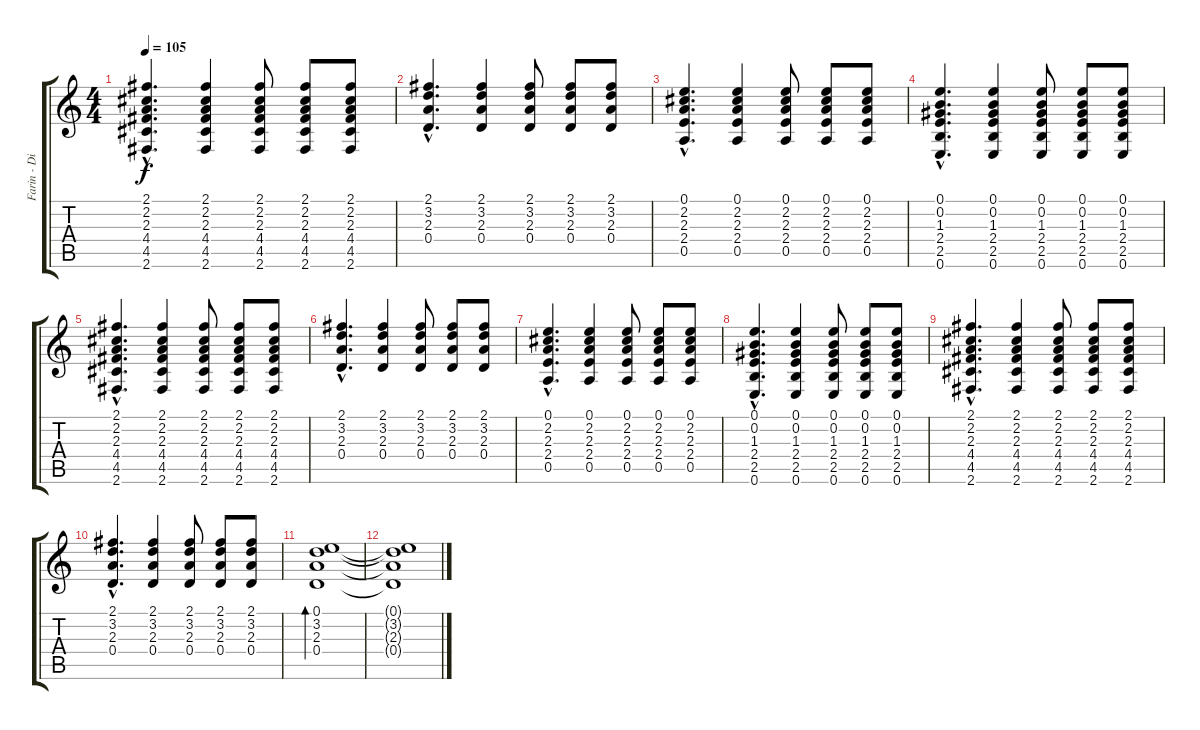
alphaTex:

\track ("Farin - Dist" "Farin - Di") {instrument distortionguitar}
\staff {score tabs}
\tuning (E4 B3 G3 D3 A2 E2) {hide}
\ts (4 4)
\tempo 105
\clef g2
\ks c
(2.1{hac} 2.2{hac} 2.3{hac} 4.4{hac} 4.5{hac} 2.6{hac}).4{d dy f} (2.1 2.2 2.3 4.4 4.5 2.6).4 (2.1 2.2 2.3 4.4 4.5 2.6).8 (2.1 2.2 2.3 4.4 4.5 2.6).8 (2.1 2.2 2.3 4.4 4.5 2.6).8 |
(2.1{hac} 3.2{hac} 2.3{hac} 0.4{hac}).4{d} (2.1 3.2 2.3 0.4).4 (2.1 3.2 2.3 0.4).8 (2.1 3.2 2.3 0.4).8 (2.1 3.2 2.3 0.4).8 |
(0.1{hac} 2.2{hac} 2.3{hac} 2.4{hac} 0.5{hac}).4{d} (0.1 2.2 2.3 2.4 0.5).4 (0.1 2.2 2.3 2.4 0.5).8 (0.1 2.2 2.3 2.4 0.5).8 (0.1 2.2 2.3 2.4 0.5).8 |
(0.1{hac} 0.2{hac} 1.3{hac} 2.4{hac} 2.5{hac} 0.6{hac}).4{d} (0.1 0.2 1.3 2.4 2.5 0.6).4 (0.1 0.2 1.3 2.4 2.5 0.6).8 (0.1 0.2 1.3 2.4 2.5 0.6).8 (0.1 0.2 1.3 2.4 2.5 0.6).8 |
(2.1{hac} 2.2{hac} 2.3{hac} 4.4{hac} 4.5{hac} 2.6{hac}).4{d} (2.1 2.2 2.3 4.4 4.5 2.6).4 (2.1 2.2 2.3 4.4 4.5 2.6).8 (2.1 2.2 2.3 4.4 4.5 2.6).8 (2.1 2.2 2.3 4.4 4.5 2.6).8 |
(2.1{hac} 3.2{hac} 2.3{hac} 0.4{hac}).4{d} (2.1 3.2 2.3 0.4).4 (2.1 3.2 2.3 0.4).8 (2.1 3.2 2.3 0.4).8 (2.1 3.2 2.3 0.4).8 |
(0.1{hac} 2.2{hac} 2.3{hac} 2.4{hac} 0.5{hac}).4{d} (0.1 2.2 2.3 2.4 0.5).4 (0.1 2.2 2.3 2.4 0.5).8 (0.1 2.2 2.3 2.4 0.5).8 (0.1 2.2 2.3 2.4 0.5).8 |
(0.1{hac} 0.2{hac} 1.3{hac} 2.4{hac} 2.5{hac} 0.6{hac}).4{d} (0.1 0.2 1.3 2.4 2.5 0.6).4 (0.1 0.2 1.3 2.4 2.5 0.6).8 (0.1 0.2 1.3 2.4 2.5 0.6).8 (0.1 0.2 1.3 2.4 2.5 0.6).8 |
(2.1{hac} 2.2{hac} 2.3{hac} 4.4{hac} 4.5{hac} 2.6{hac}).4{d} (2.1 2.2 2.3 4.4 4.5 2.6).4 (2.1 2.2 2.3 4.4 4.5 2.6).8 (2.1 2.2 2.3 4.4 4.5 2.6).8 (2.1 2.2 2.3 4.4 4.5 2.6).8 |
(2.1{hac} 3.2{hac} 2.3{hac} 0.4{hac}).4{d} (2.1 3.2 2.3 0.4).4 (2.1 3.2 2.3 0.4).8 (2.1 3.2 2.3 0.4).8 (2.1 3.2 2.3 0.4).8 |
(0.1 3.2 2.3 0.4).1{bd 480} |
(0.1{t} 3.2{t} 2.3{t} 0.4{t}).1
